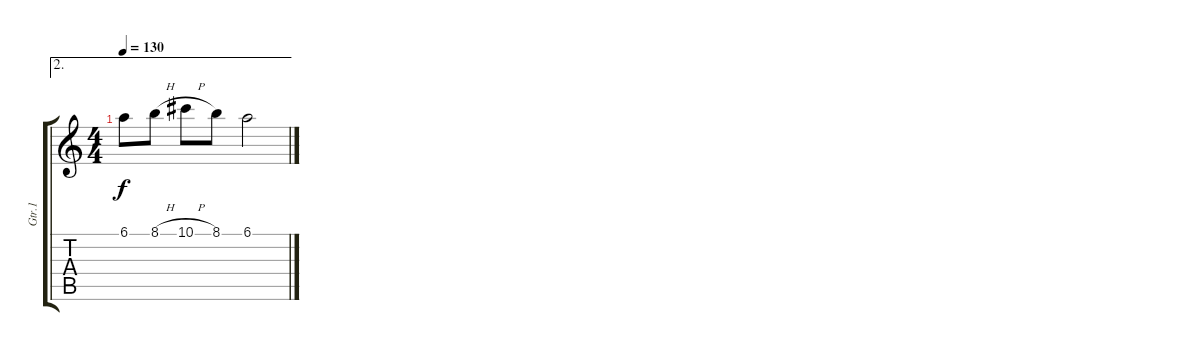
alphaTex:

\track ("Gtr.1" "Gtr.1") {instrument acousticguitarsteel}
\staff {score tabs}
\tuning (Eb4 Bb3 Gb3 Db3 Ab2 Eb2) {hide}
\ae 2
\ts (4 4)
\tempo 130
\clef g2
\ks c
6.1.8{dy f} 8.1{h}.8 10.1{h}.8 8.1.8 6.1.2
